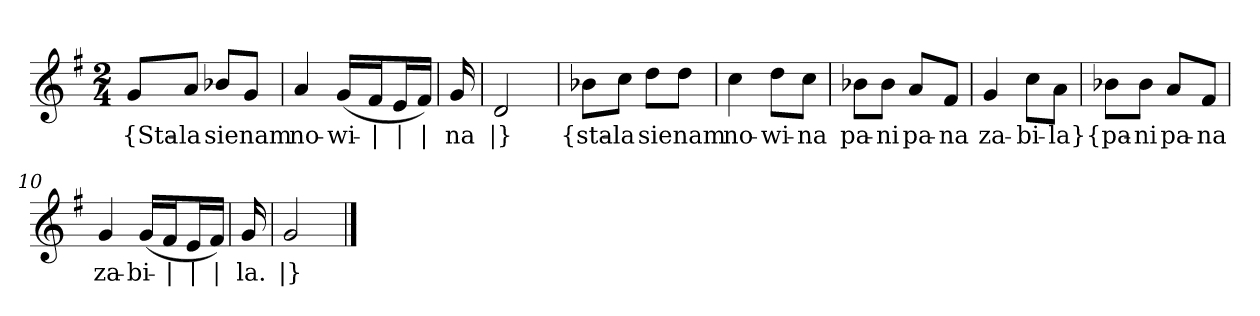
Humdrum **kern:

**kern	**text
*part1	*part1
*staff1	*staff1
*clefG2	*
*k[f#]	*
*M2/4	*
=	=
8g/L	{Sta-
8a/J	-la
8b-X/L	sie
8g/J	nam
=2	=2
4a	no-
(16g/LL	-wi-
16f#/J	|
16e/L	|
16f#/JJ)	|
=3y	=3y
16g	-na
=4	=4
2d	|}
=5y	=5y
8b-X\L	{sta-
8cc\J	-la
8dd\L	sie
8dd\J	nam
=6	=6
4cc	no-
8dd\L	-wi-
8cc\J	-na
=7	=7
8b-X\L	pa-
8b-\J	-ni
8a/L	pa-
8f#/J	-na
=8	=8
4g	za-
8cc\L	-bi-
8a\J	-la}
=9y	=9y
8b-X\L	{pa-
8b-\J	-ni
8a/L	pa-
8f#/J	-na
=10	=10
4g	za-
(16g/LL	-bi-
16f#/J	|
16e/L	|
16f#/JJ)	|
=11y	=11y
16g	-la.
=12	=12
2g	|}
==	==
*-	*-
